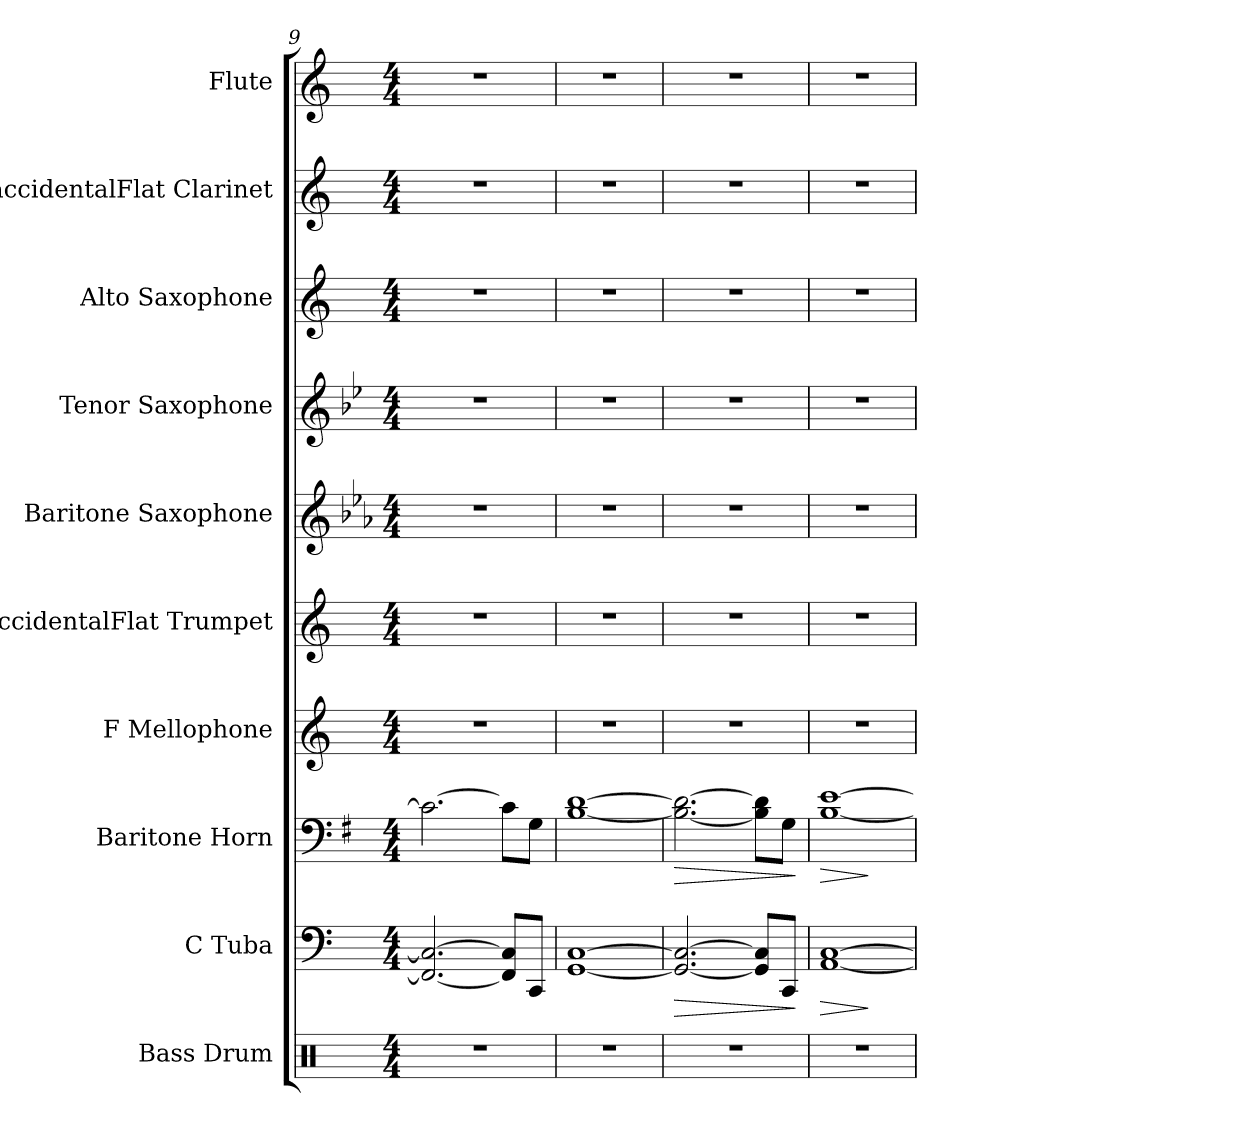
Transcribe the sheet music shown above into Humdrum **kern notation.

**kern	**kern	**dynam	**kern	**dynam	**kern	**kern	**kern	**kern	**kern	**kern	**kern
*part10	*part9	*part9	*part8	*part8	*part7	*part6	*part5	*part4	*part3	*part2	*part1
*staff10	*staff9	*staff9	*staff8	*staff8	*staff7	*staff6	*staff5	*staff4	*staff3	*staff2	*staff1
*I"Bass Drum	*I"C Tuba	*	*I"Baritone Horn	*	*I"F Mellophone	*I"BaccidentalFlat Trumpet	*I"Baritone Saxophone	*I"Tenor Saxophone	*I"Alto Saxophone	*I"BaccidentalFlat Clarinet	*I"Flute
*I'B. Dr.	*I'C Tu.	*	*I'Bar. Hn.	*	*I'F Mph.	*I'BaccidentalFlat Tpt.	*I'Bar. Sax.	*I'T. Sax.	*I'A. Sax.	*I'BaccidentalFlat Cl.	*I'Fl.
*clefX	*clefF4	*	*clefF4	*	*clefG2	*clefG2	*clefG2	*clefG2	*clefG2	*clefG2	*clefG2
*	*	*	*ITrd4c7	*	*ITrd4c7	*ITrd1c2	*ITrd12c21	*ITrd8c14	*ITrd5c9	*ITrd1c2	*
*k[]	*k[]	*	*k[]	*	*k[b-]	*k[b-e-]	*k[b-e-a-]	*k[b-e-]	*k[b-e-a-]	*k[b-e-]	*k[]
*M4/4	*M4/4	*	*M4/4	*	*M4/4	*M4/4	*M4/4	*M4/4	*M4/4	*M4/4	*M4/4
=9	=9	=9	=9	=9	=9	=9	=9	=9	=9	=9	=9
1r	2.FF/_ 2.C/_	.	2.F\_	.	1r	1r	1r	1r	1r	1r	1r
.	8FF/] 8C/]L	.	8F\L]	.	.	.	.	.	.	.	.
.	8CC/J	.	8C\J	.	.	.	.	.	.	.	.
!!LO:PB:g=z
=10	=10	=10	=10	=10	=10	=10	=10	=10	=10	=10	=10
1r	[1GG [1C	.	[1E [1G	.	1r	1r	1r	1r	1r	1r	1r
=11	=11	=11	=11	=11	=11	=11	=11	=11	=11	=11	=11
!	!	!LO:HP:b	!	!LO:HP:b	!	!	!	!	!	!	!
1r	2.GG/_ 2.C/_	>	2.E\_ 2.G\_	>	1r	1r	1r	1r	1r	1r	1r
.	8GG/] 8C/]L	.	8E\] 8G\]L	.	.	.	.	.	.	.	.
.	8CC/J	.	8C\J	.	.	.	.	.	.	.	.
.	.	]	.	]	.	.	.	.	.	.	.
=12	=12	=12	=12	=12	=12	=12	=12	=12	=12	=12	=12
!	!	!LO:HP:b	!	!LO:HP:b	!	!	!	!	!	!	!
1r	[1AA [1C	>	[1E [1A	>	1r	1r	1r	1r	1r	1r	1r
.	.	]	.	]	.	.	.	.	.	.	.
=	=	=	=	=	=	=	=	=	=	=	=
*-	*-	*-	*-	*-	*-	*-	*-	*-	*-	*-	*-
